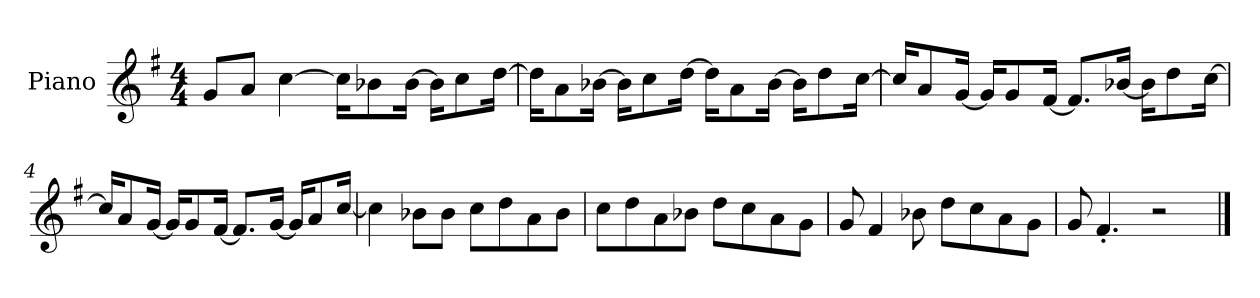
**kern
*part1
*staff1
*I"Piano
*I'P-no
*clefG2
*k[f#]
*M4/4
*MM90
=1
8g/L
8a/J
[4cc\
16cc\KL]
8b-X\
[16b-\Jk
16b-\KL]
8cc\
[16dd\Jk
=2
16dd\KL]
8a\
[16b-X\Jk
16b-\KL]
8cc\
[16dd\Jk
16dd\KL]
8a\
[16b-\Jk
16b-\KL]
8dd\
[16cc\Jk
=3
16cc/KL]
8a/
[16g/Jk
16g/KL]
8g/
[16f#/Jk
8.f#/L]
[16b-X/Jk
16b-\KL]
8dd\
[16cc\Jk
!!LO:LB:g=z
=4
16cc/KL]
8a/
[16g/Jk
16g/KL]
8g/
[16f#/Jk
8.f#/L]
[16g/Jk
16g/KL]
8a/
[16cc/Jk
=5
4cc\]
8b-X\L
8b-\J
8cc\L
8dd\
8a\
8b-\J
=6
8cc\L
8dd\
8a\
8b-X\J
8dd\L
8cc\
8a\
8g\J
=7
8g/
4f#/
8b-X\
8dd\L
8cc\
8a\
8g\J
=8
8g/
4.f#'/
2r
==
*-
